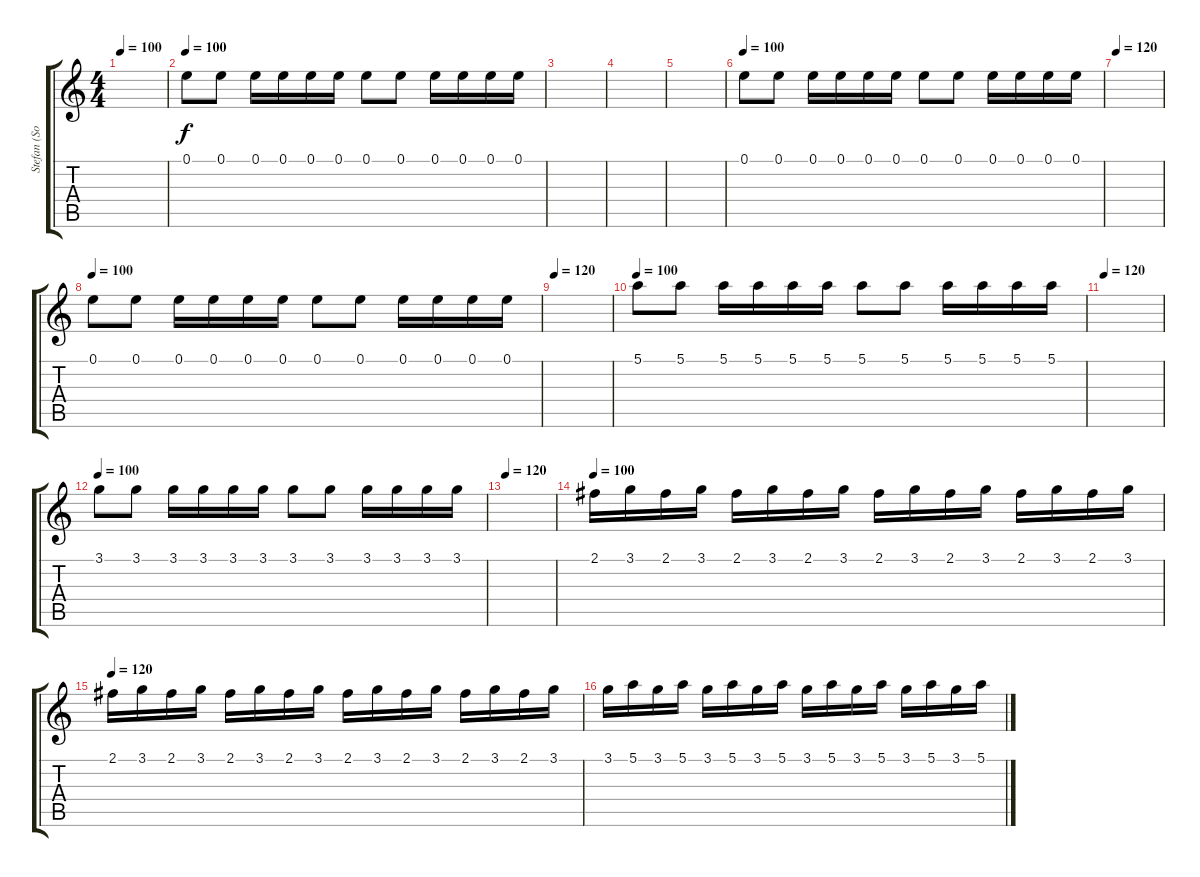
\track ("Stefan (Solo)" "Stefan (So") {instrument distortionguitar}
\staff {score tabs}
\tuning (E4 B3 G3 D3 A2 E2) {hide}
\ts (4 4)
\tempo 100
\clef g2
\ks c
|
\tempo 100
0.1.8 0.1.8 0.1.16 0.1.16 0.1.16 0.1.16 0.1.8 0.1.8 0.1.16 0.1.16 0.1.16 0.1.16 |
|
|
|
\tempo 100
0.1.8 0.1.8 0.1.16 0.1.16 0.1.16 0.1.16 0.1.8 0.1.8 0.1.16 0.1.16 0.1.16 0.1.16 |
\tempo 120
|
\tempo 100
0.1.8 0.1.8 0.1.16 0.1.16 0.1.16 0.1.16 0.1.8 0.1.8 0.1.16 0.1.16 0.1.16 0.1.16 |
\tempo 120
|
\tempo 100
5.1.8 5.1.8 5.1.16 5.1.16 5.1.16 5.1.16 5.1.8 5.1.8 5.1.16 5.1.16 5.1.16 5.1.16 |
\tempo 120
|
\tempo 100
3.1.8 3.1.8 3.1.16 3.1.16 3.1.16 3.1.16 3.1.8 3.1.8 3.1.16 3.1.16 3.1.16 3.1.16 |
\tempo 120
|
\tempo 100
2.1.16 3.1.16 2.1.16 3.1.16 2.1.16 3.1.16 2.1.16 3.1.16 2.1.16 3.1.16 2.1.16 3.1.16 2.1.16 3.1.16 2.1.16 3.1.16 |
\tempo 120
2.1.16 3.1.16 2.1.16 3.1.16 2.1.16 3.1.16 2.1.16 3.1.16 2.1.16 3.1.16 2.1.16 3.1.16 2.1.16 3.1.16 2.1.16 3.1.16 |
3.1.16 5.1.16 3.1.16 5.1.16 3.1.16 5.1.16 3.1.16 5.1.16 3.1.16 5.1.16 3.1.16 5.1.16 3.1.16 5.1.16 3.1.16 5.1.16
